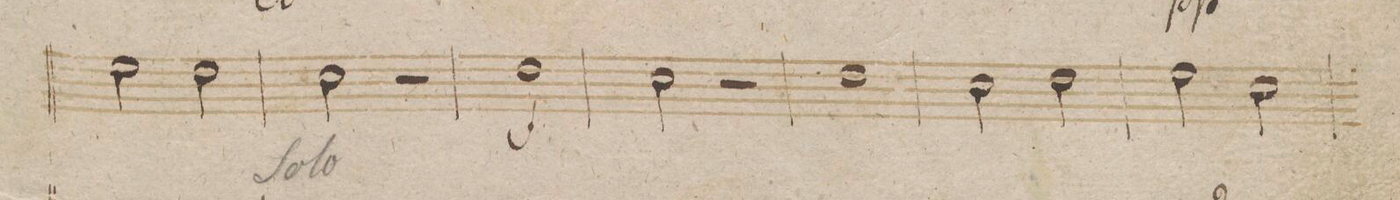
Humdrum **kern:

**kern	**dynam
*I"Corno 1mo in F.	*
*clefG2	*
*k[b-]	*
*met(c|)	*
*M2/2	*
2a\	.
2g\	.
=77	=77
2f\	.
2r	.
=78	=78
1g/	f
=79	=79
2f\	.
2r	.
=80	=80
1g/	.
=81	=81
2f\	.
2g\	.
=82	=82
2a\	.
2f\	.
=83	=83
*-	*-
